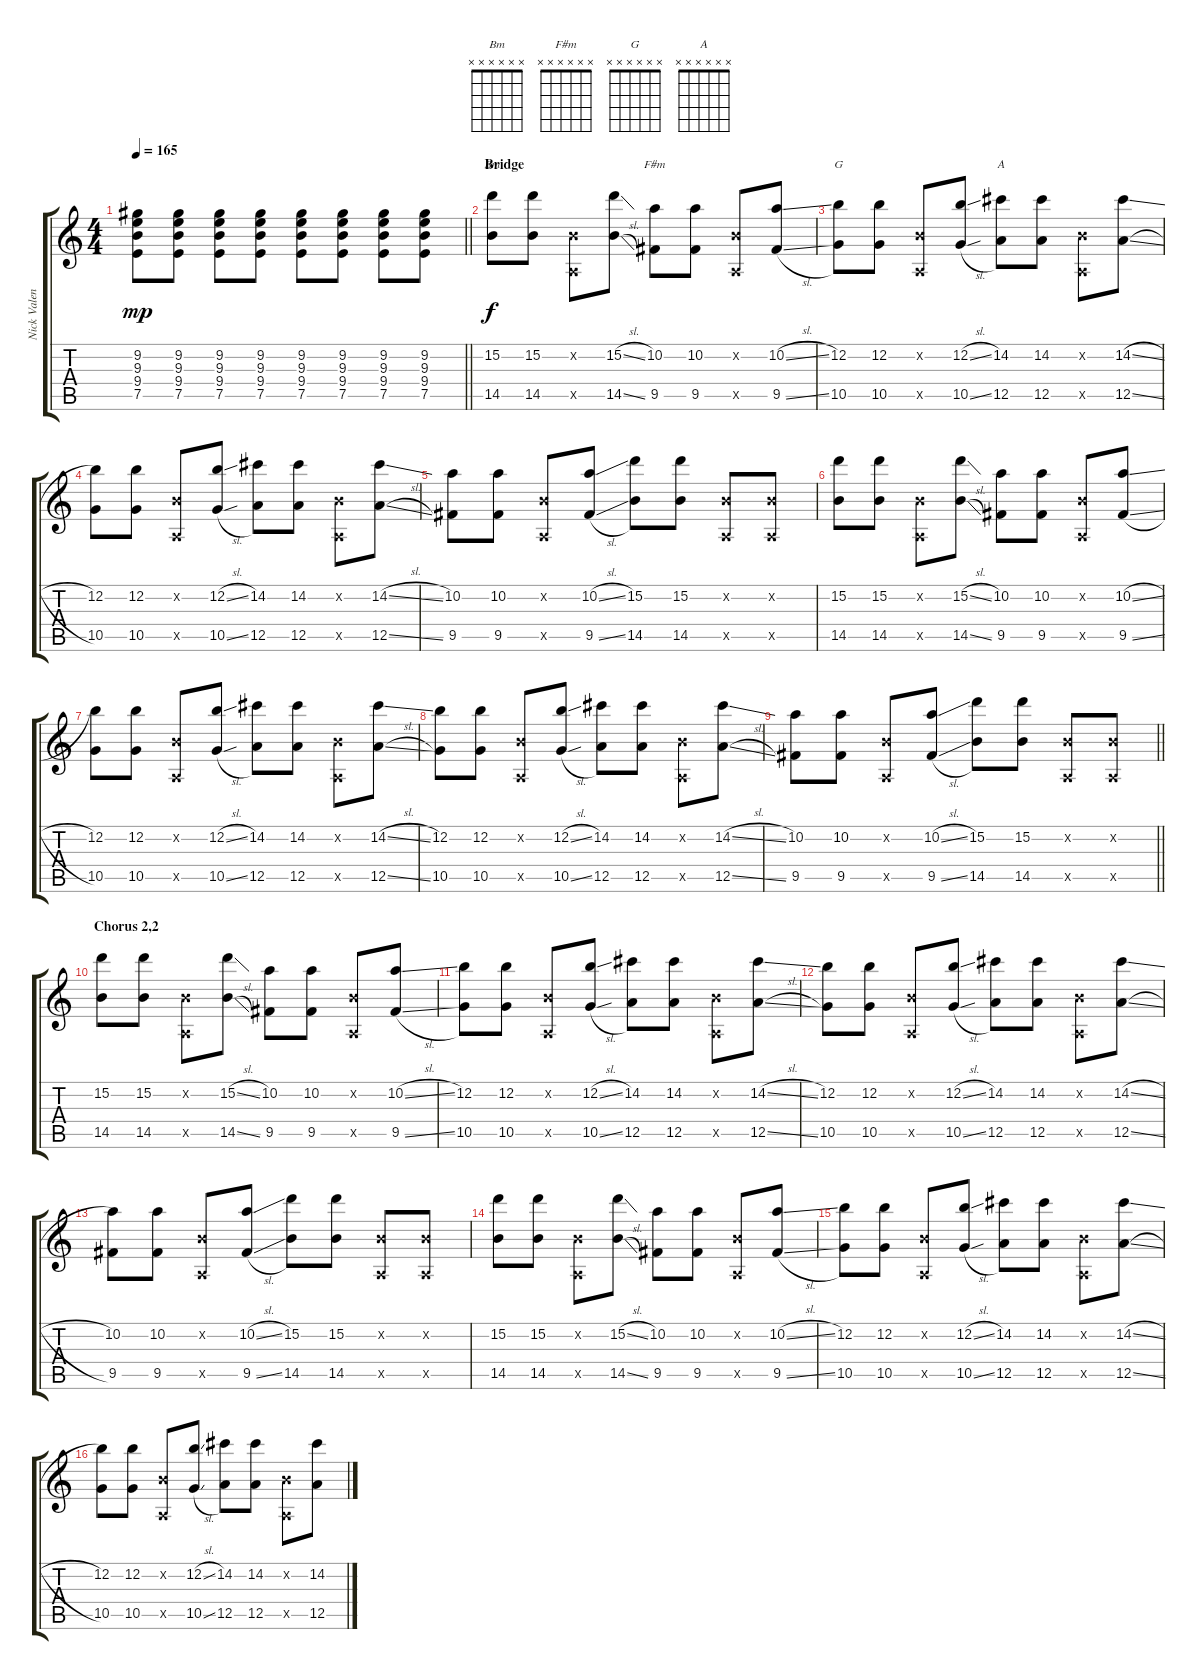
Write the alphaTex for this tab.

\track ("Nick Valensi" "Nick Valen") {instrument overdrivenguitar}
\staff {score tabs}
\tuning (E4 B3 G3 D3 A2 E2) {hide}
\chord ("Bm" x x x x x x)
\chord ("F#m" x x x x x x)
\chord ("G" x x x x x x)
\chord ("A" x x x x x x)
\ts (4 4)
\tempo 165
\clef g2
\barLineRight lightlight
\ks c
(9.2 9.3 9.4 7.5).8{dy mp} (9.2 9.3 9.4 7.5).8 (9.2 9.3 9.4 7.5).8 (9.2 9.3 9.4 7.5).8 (9.2 9.3 9.4 7.5).8 (9.2 9.3 9.4 7.5).8 (9.2 9.3 9.4 7.5).8 (9.2 9.3 9.4 7.5).8 |
\section ("" "Bridge")
(15.2 14.5).8{ch "Bm" dy f} (15.2 14.5).8 (0.2{x} 0.5{x}).8 (15.2{sl} 14.5{sl}).8 (10.2 9.5).8{ch "F#m"} (10.2 9.5).8 (0.2{x} 0.5{x}).8 (10.2{sl} 9.5{sl}).8 |
(12.2 10.5).8{ch "G"} (12.2 10.5).8 (0.2{x} 0.5{x}).8 (12.2{sl} 10.5{sl}).8 (14.2 12.5).8{ch "A"} (14.2 12.5).8 (0.2{x} 0.5{x}).8 (14.2{sl} 12.5{sl}).8 |
(12.2 10.5).8 (12.2 10.5).8 (0.2{x} 0.5{x}).8 (12.2{sl} 10.5{sl}).8 (14.2 12.5).8 (14.2 12.5).8 (0.2{x} 0.5{x}).8 (14.2{sl} 12.5{sl}).8 |
(10.2 9.5).8 (10.2 9.5).8 (0.2{x} 0.5{x}).8 (10.2{sl} 9.5{sl}).8 (15.2 14.5).8 (15.2 14.5).8 (0.2{x} 0.5{x}).8 (0.2{x} 0.5{x}).8 |
(15.2 14.5).8 (15.2 14.5).8 (0.2{x} 0.5{x}).8 (15.2{sl} 14.5{sl}).8 (10.2 9.5).8 (10.2 9.5).8 (0.2{x} 0.5{x}).8 (10.2{sl} 9.5{sl}).8 |
(12.2 10.5).8 (12.2 10.5).8 (0.2{x} 0.5{x}).8 (12.2{sl} 10.5{sl}).8 (14.2 12.5).8 (14.2 12.5).8 (0.2{x} 0.5{x}).8 (14.2{sl} 12.5{sl}).8 |
(12.2 10.5).8 (12.2 10.5).8 (0.2{x} 0.5{x}).8 (12.2{sl} 10.5{sl}).8 (14.2 12.5).8 (14.2 12.5).8 (0.2{x} 0.5{x}).8 (14.2{sl} 12.5{sl}).8 |
\barLineRight lightlight
(10.2 9.5).8 (10.2 9.5).8 (0.2{x} 0.5{x}).8 (10.2{sl} 9.5{sl}).8 (15.2 14.5).8 (15.2 14.5).8 (0.2{x} 0.5{x}).8 (0.2{x} 0.5{x}).8 |
\section ("" "Chorus 2,2")
(15.2 14.5).8 (15.2 14.5).8 (0.2{x} 0.5{x}).8 (15.2{sl} 14.5{sl}).8 (10.2 9.5).8 (10.2 9.5).8 (0.2{x} 0.5{x}).8 (10.2{sl} 9.5{sl}).8 |
(12.2 10.5).8 (12.2 10.5).8 (0.2{x} 0.5{x}).8 (12.2{sl} 10.5{sl}).8 (14.2 12.5).8 (14.2 12.5).8 (0.2{x} 0.5{x}).8 (14.2{sl} 12.5{sl}).8 |
(12.2 10.5).8 (12.2 10.5).8 (0.2{x} 0.5{x}).8 (12.2{sl} 10.5{sl}).8 (14.2 12.5).8 (14.2 12.5).8 (0.2{x} 0.5{x}).8 (14.2{sl} 12.5{sl}).8 |
(10.2 9.5).8 (10.2 9.5).8 (0.2{x} 0.5{x}).8 (10.2{sl} 9.5{sl}).8 (15.2 14.5).8 (15.2 14.5).8 (0.2{x} 0.5{x}).8 (0.2{x} 0.5{x}).8 |
(15.2 14.5).8 (15.2 14.5).8 (0.2{x} 0.5{x}).8 (15.2{sl} 14.5{sl}).8 (10.2 9.5).8 (10.2 9.5).8 (0.2{x} 0.5{x}).8 (10.2{sl} 9.5{sl}).8 |
(12.2 10.5).8 (12.2 10.5).8 (0.2{x} 0.5{x}).8 (12.2{sl} 10.5{sl}).8 (14.2 12.5).8 (14.2 12.5).8 (0.2{x} 0.5{x}).8 (14.2{sl} 12.5{sl}).8 |
(12.2 10.5).8 (12.2 10.5).8 (0.2{x} 0.5{x}).8 (12.2{sl} 10.5{sl}).8 (14.2 12.5).8 (14.2 12.5).8 (0.2{x} 0.5{x}).8 (14.2{sl} 12.5{sl}).8
